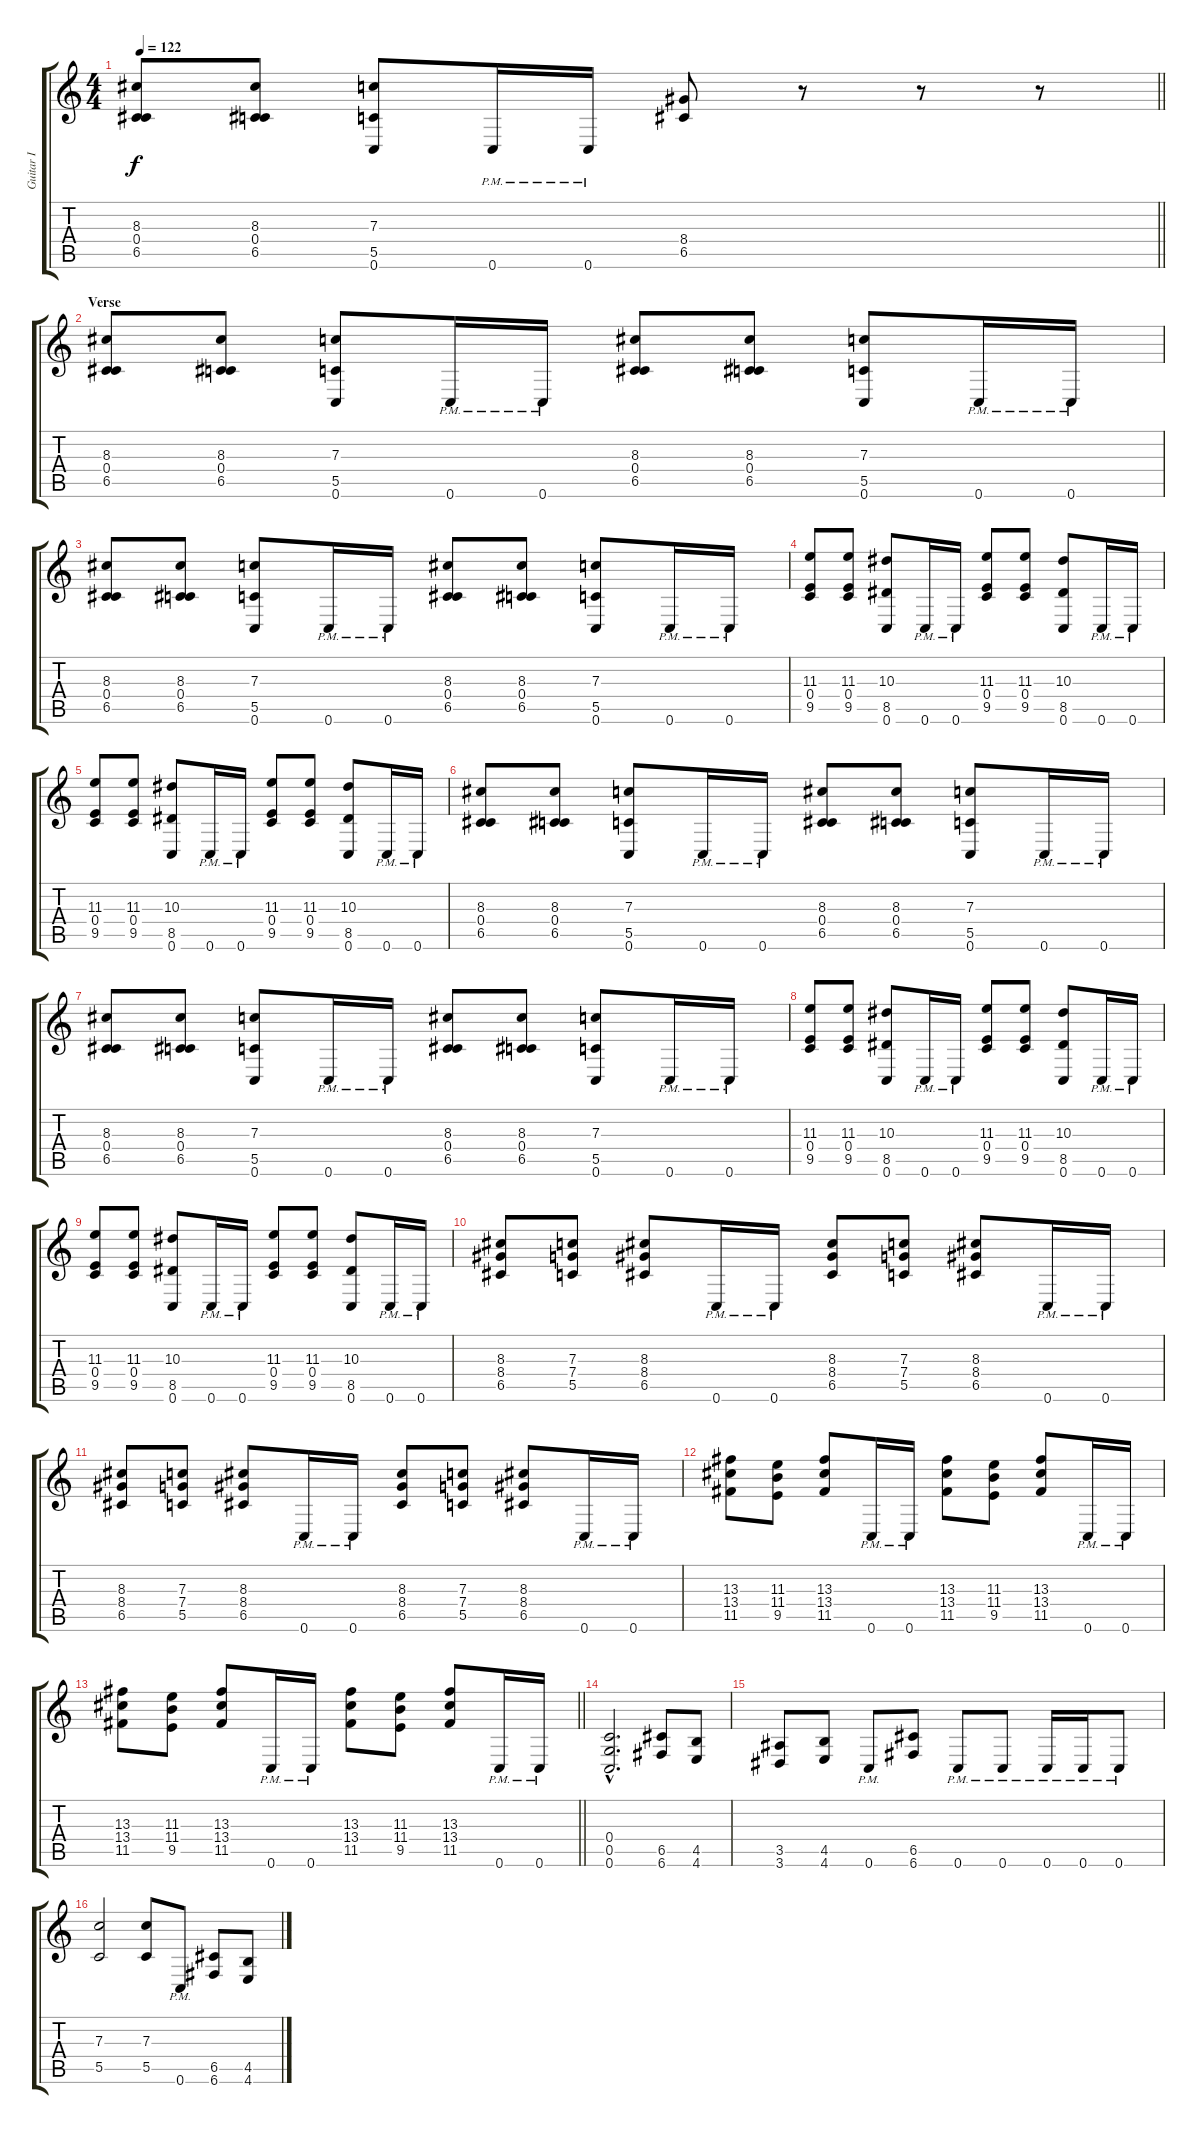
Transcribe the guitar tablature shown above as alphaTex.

\track ("Guitar I" "Guitar I") {instrument distortionguitar}
\staff {score tabs}
\tuning (D4 A3 F3 C3 G2 C2) {hide}
\ts (4 4)
\tempo 122
\clef g2
\barLineRight lightlight
\ks c
(8.3 0.4 6.5).8{dy f} (8.3 0.4 6.5).8 (7.3 5.5 0.6).8 0.6{pm}.16 0.6{pm}.16 (8.4 6.5).8 r.8 r.8 r.8 |
\section ("" "Verse")
(8.3 0.4 6.5).8 (8.3 0.4 6.5).8 (7.3 5.5 0.6).8 0.6{pm}.16 0.6{pm}.16 (8.3 0.4 6.5).8 (8.3 0.4 6.5).8 (7.3 5.5 0.6).8 0.6{pm}.16 0.6{pm}.16 |
(8.3 0.4 6.5).8 (8.3 0.4 6.5).8 (7.3 5.5 0.6).8 0.6{pm}.16 0.6{pm}.16 (8.3 0.4 6.5).8 (8.3 0.4 6.5).8 (7.3 5.5 0.6).8 0.6{pm}.16 0.6{pm}.16 |
(11.3 0.4 9.5).8 (11.3 0.4 9.5).8 (10.3 8.5 0.6).8 0.6{pm}.16 0.6{pm}.16 (11.3 0.4 9.5).8 (11.3 0.4 9.5).8 (10.3 8.5 0.6).8 0.6{pm}.16 0.6{pm}.16 |
(11.3 0.4 9.5).8 (11.3 0.4 9.5).8 (10.3 8.5 0.6).8 0.6{pm}.16 0.6{pm}.16 (11.3 0.4 9.5).8 (11.3 0.4 9.5).8 (10.3 8.5 0.6).8 0.6{pm}.16 0.6{pm}.16 |
(8.3 0.4 6.5).8 (8.3 0.4 6.5).8 (7.3 5.5 0.6).8 0.6{pm}.16 0.6{pm}.16 (8.3 0.4 6.5).8 (8.3 0.4 6.5).8 (7.3 5.5 0.6).8 0.6{pm}.16 0.6{pm}.16 |
(8.3 0.4 6.5).8 (8.3 0.4 6.5).8 (7.3 5.5 0.6).8 0.6{pm}.16 0.6{pm}.16 (8.3 0.4 6.5).8 (8.3 0.4 6.5).8 (7.3 5.5 0.6).8 0.6{pm}.16 0.6{pm}.16 |
(11.3 0.4 9.5).8 (11.3 0.4 9.5).8 (10.3 8.5 0.6).8 0.6{pm}.16 0.6{pm}.16 (11.3 0.4 9.5).8 (11.3 0.4 9.5).8 (10.3 8.5 0.6).8 0.6{pm}.16 0.6{pm}.16 |
(11.3 0.4 9.5).8 (11.3 0.4 9.5).8 (10.3 8.5 0.6).8 0.6{pm}.16 0.6{pm}.16 (11.3 0.4 9.5).8 (11.3 0.4 9.5).8 (10.3 8.5 0.6).8 0.6{pm}.16 0.6{pm}.16 |
(8.3 8.4 6.5).8 (7.3 7.4 5.5).8 (8.3 8.4 6.5).8 0.6{pm}.16 0.6{pm}.16 (8.3 8.4 6.5).8 (7.3 7.4 5.5).8 (8.3 8.4 6.5).8 0.6{pm}.16 0.6{pm}.16 |
(8.3 8.4 6.5).8 (7.3 7.4 5.5).8 (8.3 8.4 6.5).8 0.6{pm}.16 0.6{pm}.16 (8.3 8.4 6.5).8 (7.3 7.4 5.5).8 (8.3 8.4 6.5).8 0.6{pm}.16 0.6{pm}.16 |
(13.3 13.4 11.5).8 (11.3 11.4 9.5).8 (13.3 13.4 11.5).8 0.6{pm}.16 0.6{pm}.16 (13.3 13.4 11.5).8 (11.3 11.4 9.5).8 (13.3 13.4 11.5).8 0.6{pm}.16 0.6{pm}.16 |
\barLineRight lightlight
(13.3 13.4 11.5).8 (11.3 11.4 9.5).8 (13.3 13.4 11.5).8 0.6{pm}.16 0.6{pm}.16 (13.3 13.4 11.5).8 (11.3 11.4 9.5).8 (13.3 13.4 11.5).8 0.6{pm}.16 0.6{pm}.16 |
\section ("" "")
(0.4{hac} 0.5{hac} 0.6{hac}).2{d} (6.5 6.6).8 (4.5 4.6).8 |
(3.5 3.6).8 (4.5 4.6).8 0.6{pm}.8 (6.5 6.6).8 0.6{pm}.8 0.6{pm}.8 0.6{pm}.16 0.6{pm}.16 0.6{pm}.8 |
(7.3 5.5).2 (7.3 5.5).8 0.6{pm}.8 (6.5 6.6).8 (4.5 4.6).8
